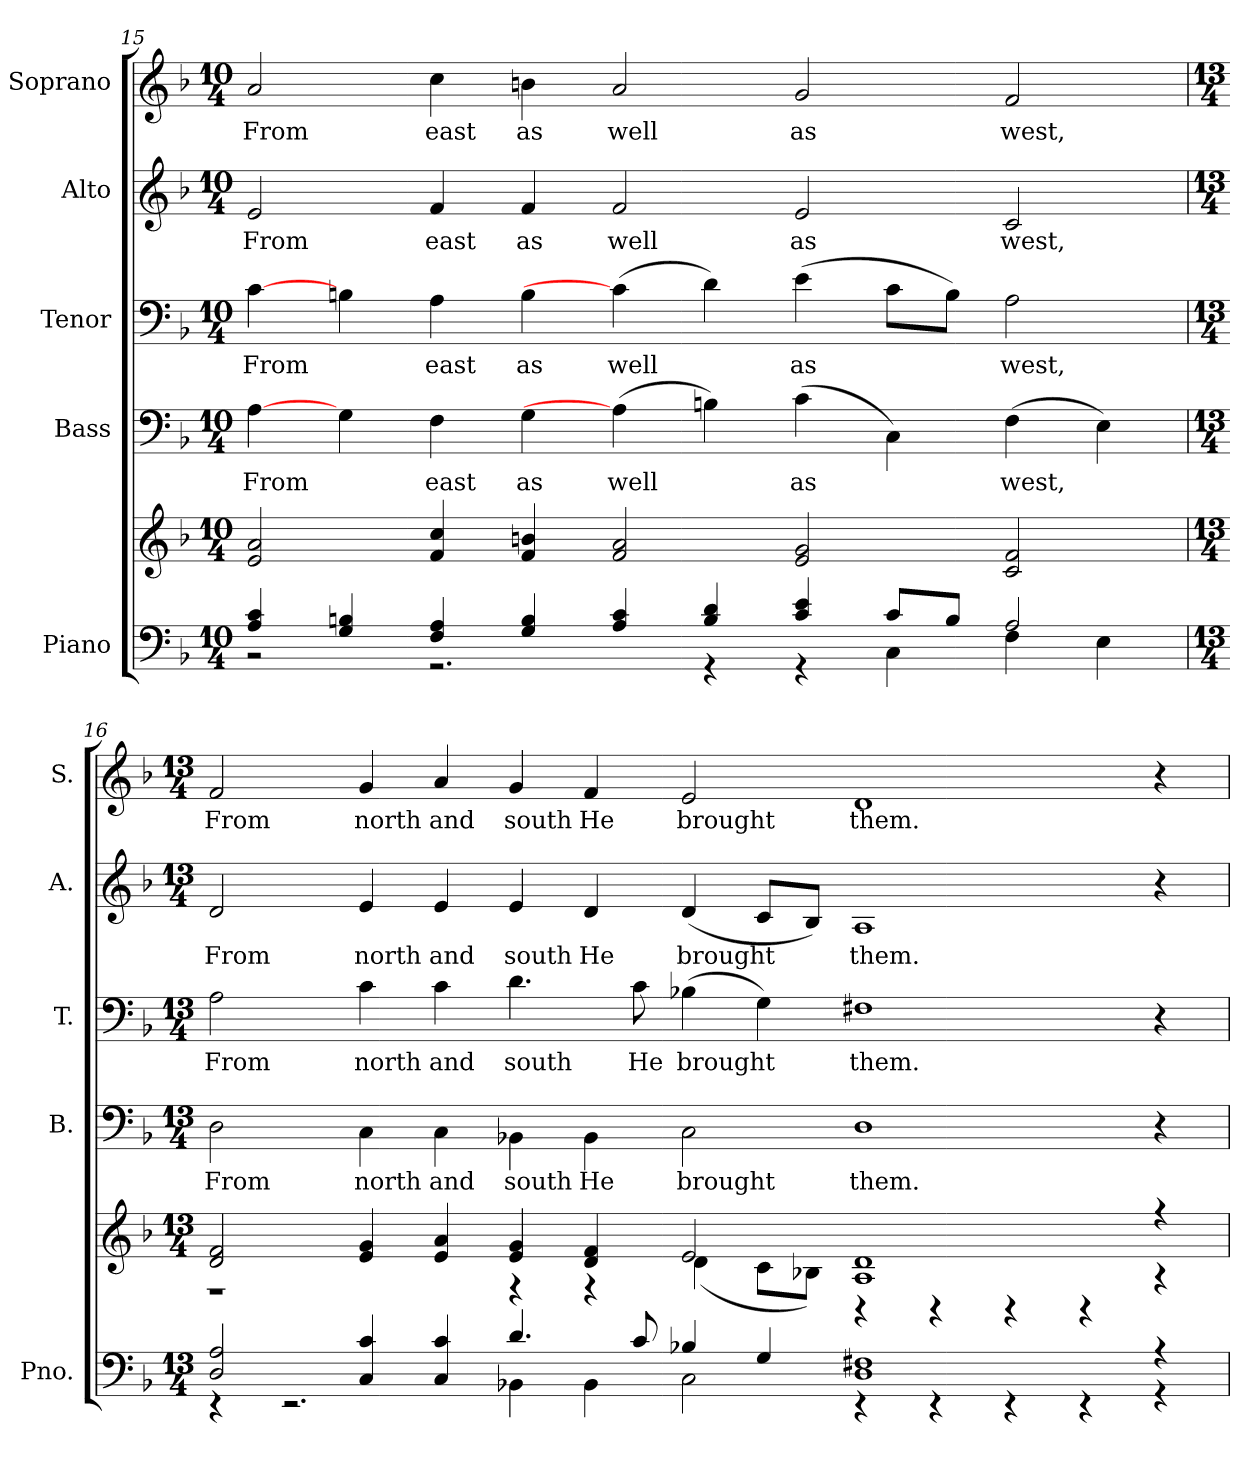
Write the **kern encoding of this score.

**kern	**kern	**kern	**text	**kern	**text	**kern	**text	**kern	**text
*part5	*part5	*part4	*part4	*part3	*part3	*part2	*part2	*part1	*part1
*staff6	*staff5	*staff4	*staff4	*staff3	*staff3	*staff2	*staff2	*staff1	*staff1
*I"Piano	*	*I"Bass	*	*I"Tenor	*	*I"Alto	*	*I"Soprano	*
*I'Pno.	*	*I'B.	*	*I'T.	*	*I'A.	*	*I'S.	*
!!LO:PB:g=z
*clefF4	*clefG2	*clefF4	*	*clefF4	*	*clefG2	*	*clefG2	*
*k[b-]	*k[b-]	*k[b-]	*	*k[b-]	*	*k[b-]	*	*k[b-]	*
*F:	*F:	*F:	*	*F:	*	*F:	*	*F:	*
*M10/4	*M10/4	*M10/4	*	*M10/4	*	*M10/4	*	*M10/4	*
=15	=15	=15	=15	=15	=15	=15	=15	=15	=15
*^	*	*	*	*	*	*	*	*	*
!	!	!	!	!LO:LY:b:color=#000000	!	!	!	!	!	!
!	!	!	!	!	!	!LO:LY:b:color=#000000	!	!	!	!
!	!	!	!	!	!	!	!	!LO:LY:b:color=#000000	!	!
!	!	!	!	!	!	!	!	!	!	!LO:LY:b:color=#000000
4Ai/ 4ci	2r	2ei/ 2ai	[>4Ai\	From	[>4ci\	From	2ei/	From	2ai/	From
4Gi/ 4Bni	.	.	4Gi\	.	4Bni\	.	.	.	.	.
!	!	!	!	!LO:LY:b:color=#000000	!	!	!	!	!	!
!	!	!	!	!	!	!LO:LY:b:color=#000000	!	!	!	!
!	!	!	!	!	!	!	!	!LO:LY:b:color=#000000	!	!
!	!	!	!	!	!	!	!	!	!	!LO:LY:b:color=#000000
4Fi/ 4Ai	2.r	4fi/ 4cci	4Fi\	east	4Ai\	east	4fi/	east	4cci\	east
!	!	!	!	!LO:LY:b:color=#000000	!	!	!	!	!	!
!	!	!	!	!	!	!LO:LY:b:color=#000000	!	!	!	!
!	!	!	!	!	!	!	!	!LO:LY:b:color=#000000	!	!
!	!	!	!	!	!	!	!	!	!	!LO:LY:b:color=#000000
4Gi/ 4Bi	.	4fi/ 4bni	4Gi\	as	4Bi\	as	4fi/	as	4bni\	as
!	!	!	!	!LO:LY:b:color=#000000	!	!	!	!	!	!
!	!	!	!	!	!	!LO:LY:b:color=#000000	!	!	!	!
!	!	!	!	!	!	!	!	!LO:LY:b:color=#000000	!	!
!	!	!	!	!	!	!	!	!	!	!LO:LY:b:color=#000000
4Ai/ 4ci	.	2fi/ 2ai	(4Ai\]	well	(4ci\]	well	2fi/	well	2ai/	well
4Bi/ 4di	4r	.	4Bni\)	.	4di\)	.	.	.	.	.
!	!	!	!	!LO:LY:b:color=#000000	!	!	!	!	!	!
!	!	!	!	!	!	!LO:LY:b:color=#000000	!	!	!	!
!	!	!	!	!	!	!	!	!LO:LY:b:color=#000000	!	!
!	!	!	!	!	!	!	!	!	!	!LO:LY:b:color=#000000
4ci/ 4ei	4r	2ei/ 2gi	(4ci\	as	(4ei\	as	2ei/	as	2gi/	as
8ci/L	4Ci\	.	4Ci\)	.	8ci\L	.	.	.	.	.
8Bi/J	.	.	.	.	8Bi\J)	.	.	.	.	.
!	!	!	!	!LO:LY:b:color=#000000	!	!	!	!	!	!
!	!	!	!	!	!	!LO:LY:b:color=#000000	!	!	!	!
!	!	!	!	!	!	!	!	!LO:LY:b:color=#000000	!	!
!	!	!	!	!	!	!	!	!	!	!LO:LY:b:color=#000000
2Ai/	4Fi\	2ci/ 2fi	(4Fi\	west,	2Ai\	west,	2ci/	west,	2fi/	west,
.	4Ei\	.	4Ei\)	.	.	.	.	.	.	.
!!LO:PB:g=z
=16	=16	=16	=16	=16	=16	=16	=16	=16	=16	=16
*M13/4	*	*M13/4	*M13/4	*	*M13/4	*	*M13/4	*	*M13/4	*
*	*	*^	*	*	*	*	*	*	*	*
!	!	!	!	!	!LO:LY:b:color=#000000	!	!	!	!	!	!
!	!	!	!	!	!	!	!LO:LY:b:color=#000000	!	!	!	!
!	!	!	!	!	!	!	!	!	!LO:LY:b:color=#000000	!	!
!	!	!	!	!	!	!	!	!	!	!	!LO:LY:b:color=#000000
2Di/ 2Ai	4r	2di/ 2fi	1r	2Di\	From	2Ai\	From	2di/	From	2fi/	From
.	2.r	.	.	.	.	.	.	.	.	.	.
!	!	!	!	!	!LO:LY:b:color=#000000	!	!	!	!	!	!
!	!	!	!	!	!	!	!LO:LY:b:color=#000000	!	!	!	!
!	!	!	!	!	!	!	!	!	!LO:LY:b:color=#000000	!	!
!	!	!	!	!	!	!	!	!	!	!	!LO:LY:b:color=#000000
4Ci/ 4ci	.	4ei/ 4gi	.	4Ci\	north	4ci\	north	4ei/	north	4gi/	north
!	!	!	!	!	!LO:LY:b:color=#000000	!	!	!	!	!	!
!	!	!	!	!	!	!	!LO:LY:b:color=#000000	!	!	!	!
!	!	!	!	!	!	!	!	!	!LO:LY:b:color=#000000	!	!
!	!	!	!	!	!	!	!	!	!	!	!LO:LY:b:color=#000000
4Ci/ 4ci	.	4ei/ 4ai	.	4Ci\	and	4ci\	and	4ei/	and	4ai/	and
!	!	!	!	!	!LO:LY:b:color=#000000	!	!	!	!	!	!
!	!	!	!	!	!	!	!LO:LY:b:color=#000000	!	!	!	!
!	!	!	!	!	!	!	!	!	!LO:LY:b:color=#000000	!	!
!	!	!	!	!	!	!	!	!	!	!	!LO:LY:b:color=#000000
4.di/	4BB-Xi\	4ei/ 4gi	4r	4BB-Xi\	south	4.di\	south	4ei/	south	4gi/	south
!	!	!	!	!	!LO:LY:b:color=#000000	!	!	!	!	!	!
!	!	!	!	!	!	!	!	!	!LO:LY:b:color=#000000	!	!
!	!	!	!	!	!	!	!	!	!	!	!LO:LY:b:color=#000000
.	4BB-i\	4di/ 4fi	4r	4BB-i\	He	.	.	4di/	He	4fi/	He
!	!	!	!	!	!	!	!LO:LY:b:color=#000000	!	!	!	!
8ci/	.	.	.	.	.	8ci\	He	.	.	.	.
!	!	!	!	!	!LO:LY:b:color=#000000	!	!	!	!	!	!
!	!	!	!	!	!	!	!LO:LY:b:color=#000000	!	!	!	!
!	!	!	!	!	!	!	!	!	!LO:LY:b:color=#000000	!	!
!	!	!	!	!	!	!	!	!	!	!	!LO:LY:b:color=#000000
4B-Xi/	2Ci\	2ei/	(4di\	2Ci\	brought	(4B-Xi\	brought	(4di/	brought	2ei/	brought
4Gi/	.	.	8ci\L	.	.	4Gi\)	.	8ci/L	.	.	.
.	.	.	8B-Xi\J)	.	.	.	.	8B-i/J)	.	.	.
!	!	!	!	!	!LO:LY:b:color=#000000	!	!	!	!	!	!
!	!	!	!	!	!	!	!LO:LY:b:color=#000000	!	!	!	!
!	!	!	!	!	!	!	!	!	!LO:LY:b:color=#000000	!	!
!	!	!	!	!	!	!	!	!	!	!	!LO:LY:b:color=#000000
1Di 1F#Xi	4r	1Ai 1di	4r	1Di	them.	1F#Xi	them.	1Ai	them.	1di	them.
.	4r	.	4r	.	.	.	.	.	.	.	.
.	4r	.	4r	.	.	.	.	.	.	.	.
.	4r	.	4r	.	.	.	.	.	.	.	.
4r	4r	4r	4r	4r	.	4r	.	4r	.	4r	.
*v	*v	*	*	*	*	*	*	*	*	*	*
*	*v	*v	*	*	*	*	*	*	*	*
=	=	=	=	=	=	=	=	=	=
*-	*-	*-	*-	*-	*-	*-	*-	*-	*-
